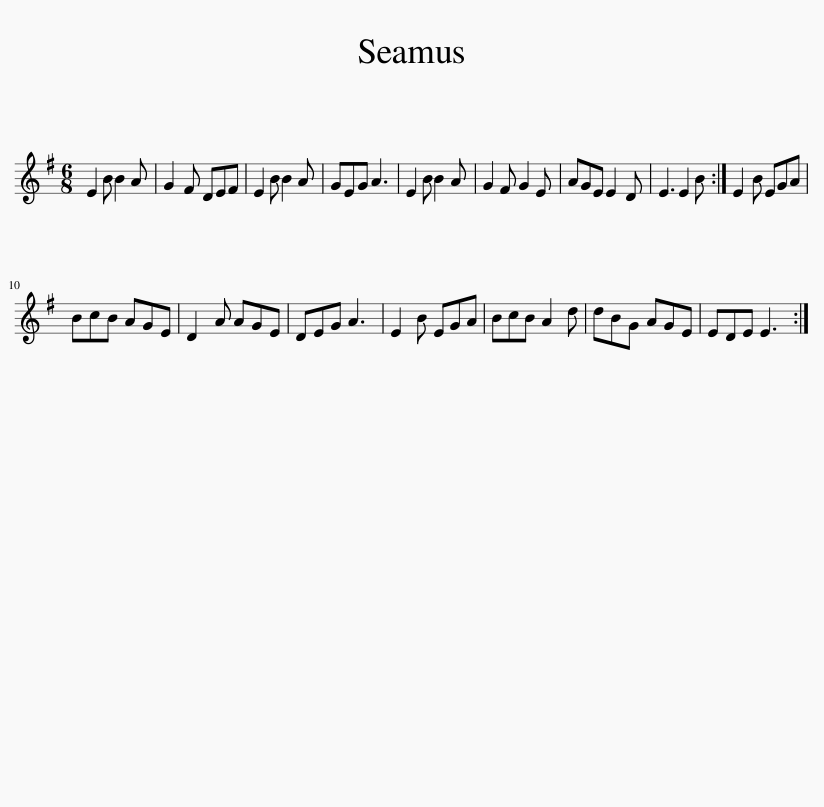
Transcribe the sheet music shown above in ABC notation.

X:1
L:1/8
M:6/8
I:linebreak $
K:G
V:1 treble
V:1
 E2 B B2 A | G2 F DEF | E2 B B2 A | GEG A3 | E2 B B2 A | %5
 G2 F G2 E | AGE E2 D | E3 E2 B :| E2 B EGA |$ BcB AGE | %10
 D2 A AGE | DEG A3 | E2 B EGA | BcB A2 d | dBG AGE | %15
 EDE E3 :| %16
